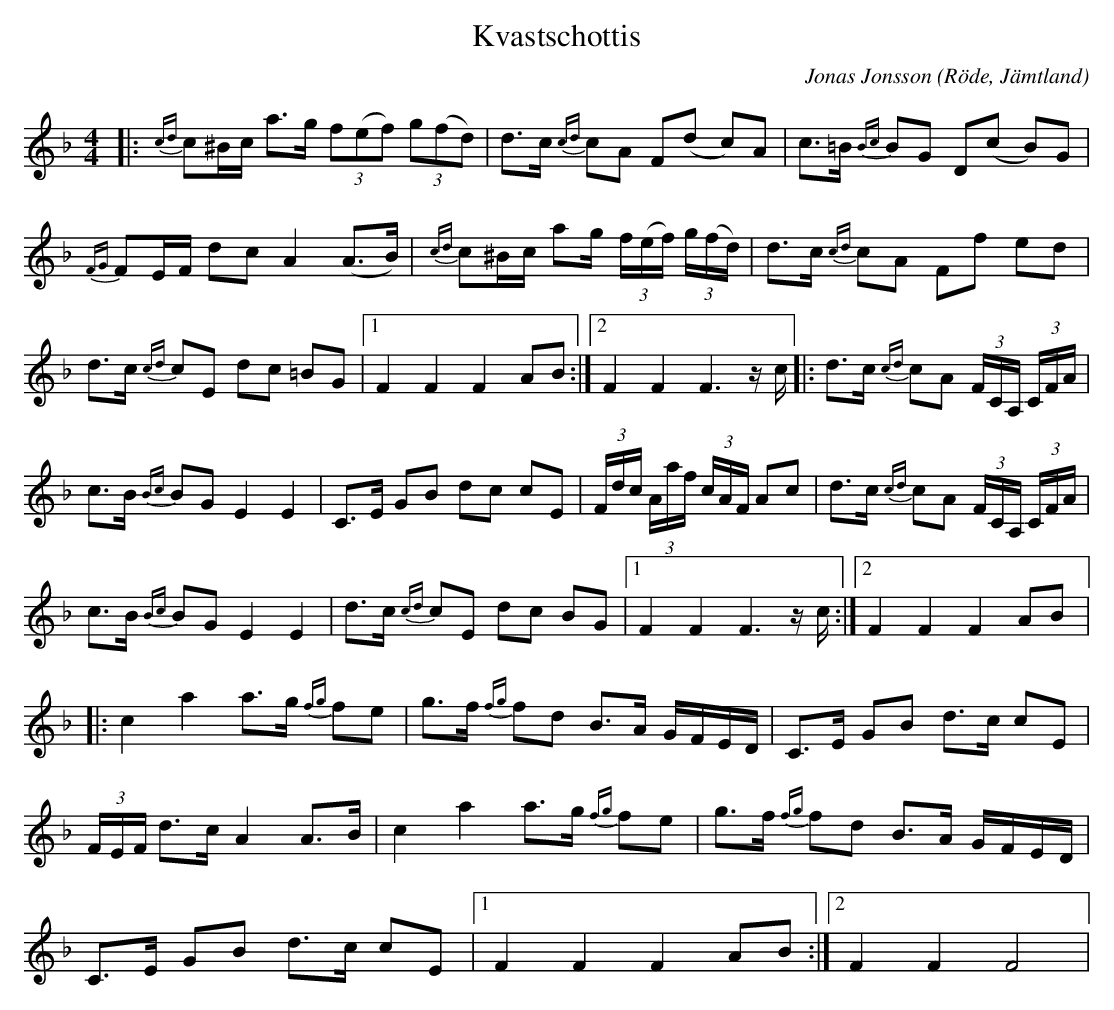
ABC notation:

X:1
T:Kvastschottis
C:Jonas Jonsson
O:Röde, Jämtland
M:4/4
L:1/16
K:F
|: {cd}c2^Bc a2>g2 (3f2(e2f2) (3g2(f2d2) | d2>c2 {cd}c2A2 F2(d2- c2)A2 | c2>=B2 {Bc}B2G2 D2(c2- B2)G2 | {FG}F2EF d2c2 A4 (A2>B2) | {cd}c2^Bc a2g (3f(ef) (3g(fd) | d2>c2 {cd}c2A2 F2f2 e2d2 | d2>c2 {cd}c2E2 d2c2 =B2G2 |1 F4 F4 F4 A2B2 :|2 F4 F4 F4> z2c ]|: d2>c2 {cd}c2A2 (3FCA, (3CFA | c2>B2 {Bc}B2G2 E4 E4 | C2>E2 G2B2 d2c2 c2E2 | (3Fdc (3Aaf (3cAF A2c2 | d2>c2 {cd}c2A2 (3FCA, (3CFA | c2>B2 {Bc}B2G2 E4 E4 | d2>c2 {cd}c2E2 d2c2 B2G2 |1 F4 F4 F4> z2c :|2 F4 F4 F4 A2B2 ]|: c4 a4 a2>g2 {fg}f2e2 | g2>f2 {fg}f2d2 B2>A2 GFED | C2,>E2 G2B2 d2>c2 c2E2 | (3FEF d2>c2 A4 A2>B2 | c4 a4 a2>g2 {fg}f2e2 | g2>f2 {fg}f2d2 B2>A2 GFED | C2,>E2 G2B2 d2>c2 c2E2 |1 F4 F4 F4 A2B2 :|2  F4 F4 F8 |
